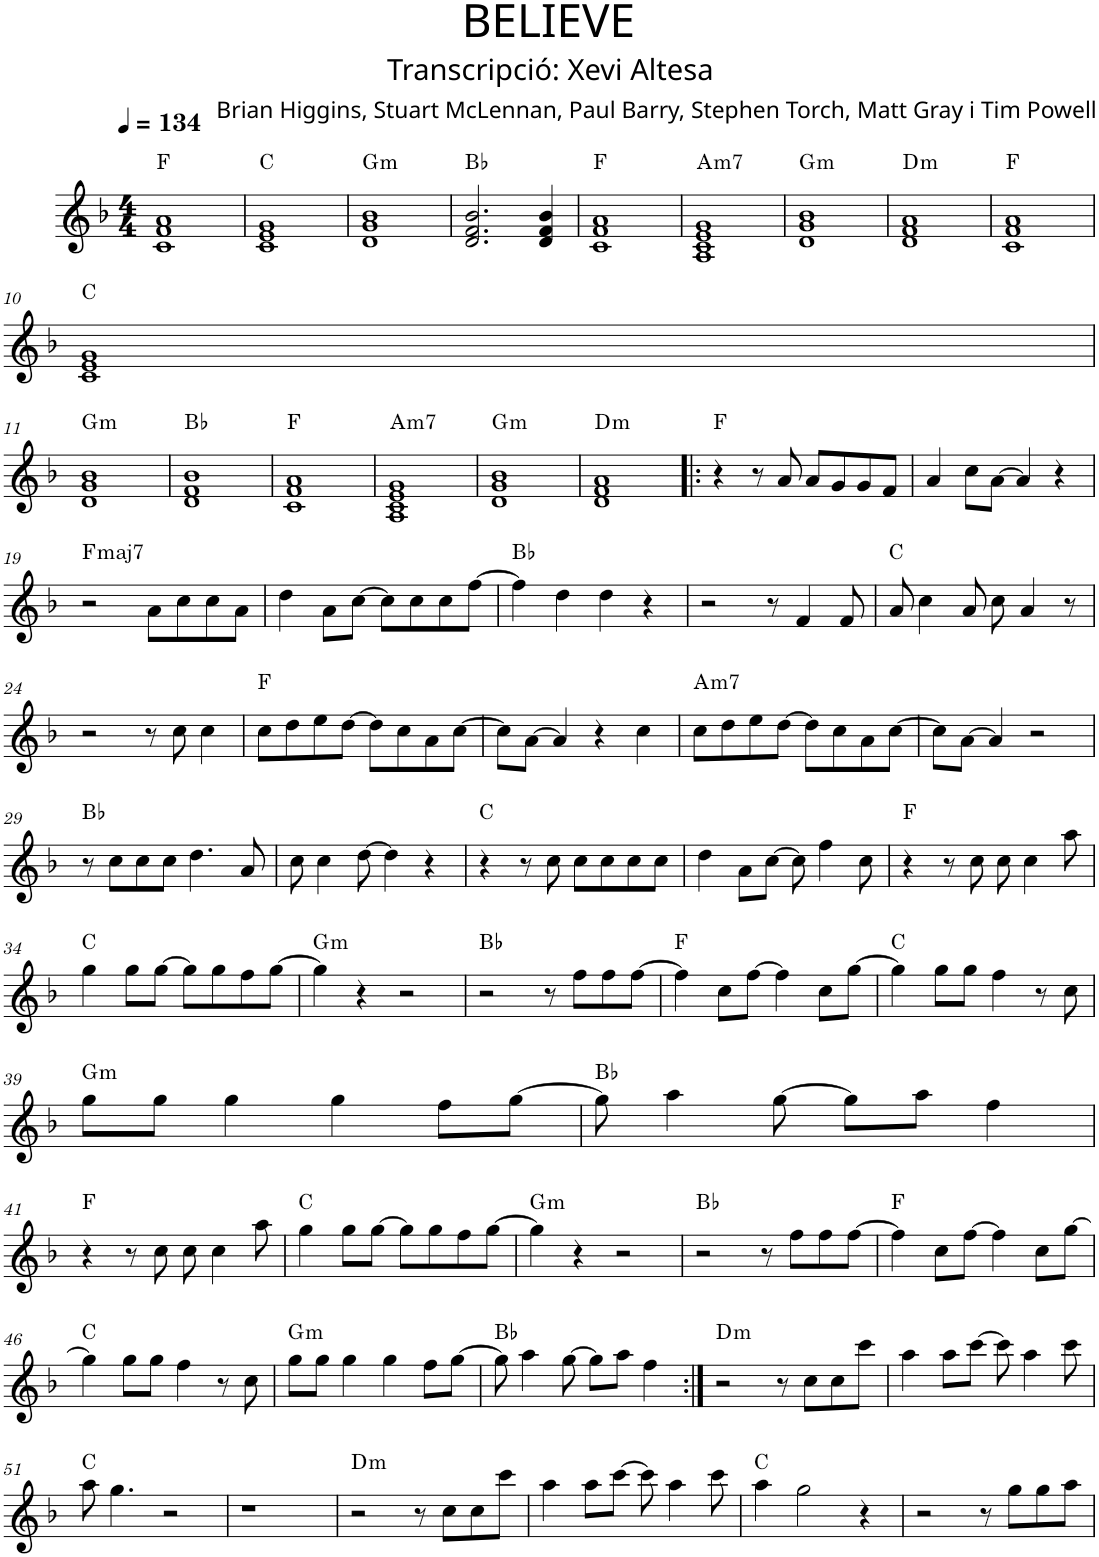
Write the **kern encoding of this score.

**kern	**harte
*part1	*part1
*staff1	*
*I"P1	*
*clefG2	*
*k[b-]	*
*M4/4	*
*MM134	*
=1	=1
1c 1f 1a	F:maj
=2	=2
1c 1e 1g	C:maj
=3	=3
!	!LO:H:kt=m
1d 1g 1b-	G:min
=4	=4
2.d/ 2.f/ 2.b-/	Bb:maj
4d/ 4f/ 4b-/	.
=5	=5
1c 1f 1a	F:maj
=6	=6
!	!LO:H:kt=m7
1A 1c 1e 1g	A:min7
=7	=7
!	!LO:H:kt=m
1d 1g 1b-	G:min
=8	=8
!	!LO:H:kt=m
1d 1f 1a	D:min
=9	=9
1c 1f 1a	F:maj
!!LO:LB:g=z
=10	=10
1c 1e 1g	C:maj
!!LO:LB:g=z
=11	=11
!	!LO:H:kt=m
1d 1g 1b-	G:min
=12	=12
1d 1f 1b-	Bb:maj
=13	=13
1c 1f 1a	F:maj
=14	=14
!	!LO:H:kt=m7
1A 1c 1e 1g	A:min7
=15	=15
!	!LO:H:kt=m
1d 1g 1b-	G:min
=16	=16
!	!LO:H:kt=m
1d 1f 1a	D:min
=17!|:	=17!|:
4r	F:maj
8r	.
8a/	.
8a/L	.
8g/	.
8g/	.
8f/J	.
=18	=18
4a/	.
8cc\L	.
[8a\J	.
4a/]	.
4r	.
!!LO:LB:g=z
=19	=19
!	!LO:H:kt=maj7
2r	F:maj7
8a\L	.
8cc\	.
8cc\	.
8a\J	.
=20	=20
4dd\	.
8a\L	.
[8cc\J	.
8cc\L]	.
8cc\	.
8cc\	.
[8ff\J	.
=21	=21
4ff\]	Bb:maj
4dd\	.
4dd\	.
4r	.
=22	=22
2r	.
8r	.
4f/	.
8f/	.
=23	=23
8a/	C:maj
4cc\	.
8a/	.
8cc\	.
4a/	.
8r	.
!!LO:LB:g=z
=24	=24
2r	.
8r	.
8cc\	.
4cc\	.
=25	=25
8cc\L	F:maj
8dd\	.
8ee\	.
[8dd\J	.
8dd\L]	.
8cc\	.
8a\	.
[8cc\J	.
=26	=26
8cc\L]	.
[8a\J	.
4a/]	.
4r	.
4cc\	.
=27	=27
!	!LO:H:kt=m7
8cc\L	A:min7
8dd\	.
8ee\	.
[8dd\J	.
8dd\L]	.
8cc\	.
8a\	.
[8cc\J	.
=28	=28
8cc\L]	.
[8a\J	.
4a/]	.
2r	.
!!LO:LB:g=z
=29	=29
8r	Bb:maj
8cc\L	.
8cc\	.
8cc\J	.
4.dd\	.
8a/	.
=30	=30
8cc\	.
4cc\	.
[8dd\	.
4dd\]	.
4r	.
=31	=31
4r	C:maj
8r	.
8cc\	.
8cc\L	.
8cc\	.
8cc\	.
8cc\J	.
=32	=32
4dd\	.
8a\L	.
[8cc\J	.
8cc\]	.
4ff\	.
8cc\	.
=33	=33
4r	F:maj
8r	.
8cc\	.
8cc\	.
4cc\	.
8aa\	.
!!LO:LB:g=z
=34	=34
4gg\	C:maj
8gg\L	.
[8gg\J	.
8gg\L]	.
8gg\	.
8ff\	.
[8gg\J	.
=35	=35
!	!LO:H:kt=m
4gg\]	G:min
4r	.
2r	.
=36	=36
2r	Bb:maj
8r	.
8ff\L	.
8ff\	.
[8ff\J	.
=37	=37
4ff\]	F:maj
8cc\L	.
[8ff\J	.
4ff\]	.
8cc\L	.
[8gg\J	.
=38	=38
4gg\]	C:maj
8gg\L	.
8gg\J	.
4ff\	.
8r	.
8cc\	.
!!LO:LB:g=z
=39	=39
!	!LO:H:kt=m
8gg\L	G:min
8gg\J	.
4gg\	.
4gg\	.
8ff\L	.
[8gg\J	.
=40	=40
8gg\]	Bb:maj
4aa\	.
[8gg\	.
8gg\L]	.
8aa\J	.
4ff\	.
!!LO:LB:g=z
=41	=41
4r	F:maj
8r	.
8cc\	.
8cc\	.
4cc\	.
8aa\	.
=42	=42
4gg\	C:maj
8gg\L	.
[8gg\J	.
8gg\L]	.
8gg\	.
8ff\	.
[8gg\J	.
=43	=43
!	!LO:H:kt=m
4gg\]	G:min
4r	.
2r	.
=44	=44
2r	Bb:maj
8r	.
8ff\L	.
8ff\	.
[8ff\J	.
=45	=45
4ff\]	F:maj
8cc\L	.
[8ff\J	.
4ff\]	.
8cc\L	.
[8gg\J	.
!!LO:LB:g=z
=46	=46
4gg\]	C:maj
8gg\L	.
8gg\J	.
4ff\	.
8r	.
8cc\	.
=47	=47
!	!LO:H:kt=m
8gg\L	G:min
8gg\J	.
4gg\	.
4gg\	.
8ff\L	.
[8gg\J	.
=48	=48
8gg\]	Bb:maj
4aa\	.
[8gg\	.
8gg\L]	.
8aa\J	.
4ff\	.
=49:|!	=49:|!
!	!LO:H:kt=m
2r	D:min
8r	.
8cc\L	.
8cc\	.
8ccc\J	.
=50	=50
4aa\	.
8aa\L	.
[8ccc\J	.
8ccc\]	.
4aa\	.
8ccc\	.
!!LO:LB:g=z
=51	=51
8aa\	C:maj
4.gg\	.
2r	.
=52	=52
1r	.
=53	=53
!	!LO:H:kt=m
2r	D:min
8r	.
8cc\L	.
8cc\	.
8ccc\J	.
=54	=54
4aa\	.
8aa\L	.
[8ccc\J	.
8ccc\]	.
4aa\	.
8ccc\	.
=55	=55
4aa\	C:maj
2gg\	.
4r	.
=56	=56
2r	.
8r	.
8gg\L	.
8gg\	.
8aa\J	.
=	=
*-	*-
